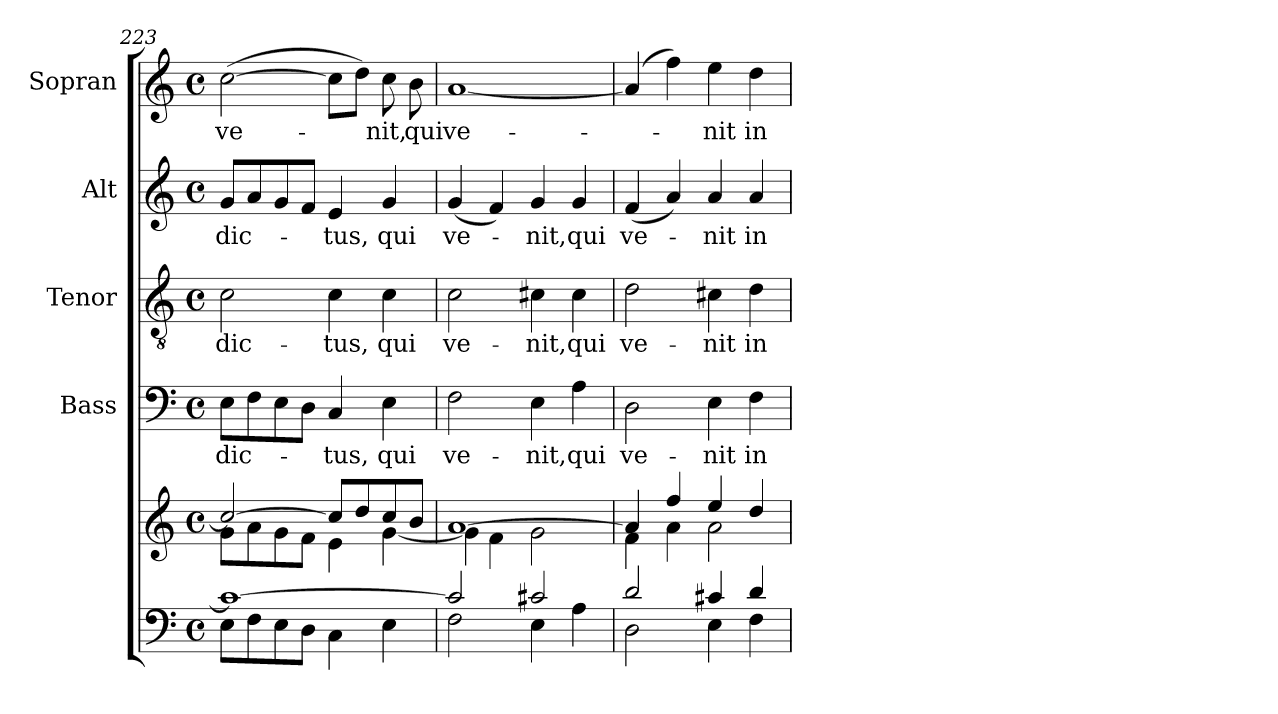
**kern	**kern	**kern	**text	**kern	**text	**kern	**text	**kern	**text
*part5	*part5	*part4	*part4	*part3	*part3	*part2	*part2	*part1	*part1
*staff6	*staff5	*staff4	*staff4	*staff3	*staff3	*staff2	*staff2	*staff1	*staff1
*	*	*I"Bass	*	*I"Tenor	*	*I"Alt	*	*I"Sopran	*
*	*	*I'B	*	*I'T	*	*I'A	*	*I'S	*
*clefF4	*clefG2	*clefF4	*	*clefGv2	*	*clefG2	*	*clefG2	*
*k[]	*k[]	*k[]	*	*k[]	*	*k[]	*	*k[]	*
*C:	*C:	*C:	*	*C:	*	*C:	*	*C:	*
*M4/4	*M4/4	*M4/4	*	*M4/4	*	*M4/4	*	*M4/4	*
*met(c)	*met(c)	*met(c)	*	*met(c)	*	*met(c)	*	*met(c)	*
=223	=223	=223	=223	=223	=223	=223	=223	=223	=223
*^	*^	*	*	*	*	*	*	*	*
!	!	!	!	!	!LO:LY:b	!	!LO:LY:b	!	!LO:LY:b	!	!LO:LY:b
1c_	8E\L	2cc/_	8g\L	8E\L	-dic-	2c\	-dic-	8g/L	-dic-	(>[2cc\	ve-
.	8F\	.	8a\	8F\	.	.	.	8a/	.	.	.
.	8E\	.	8g\	8E\	.	.	.	8g/	.	.	.
.	8D\J	.	8f\J	8D\J	.	.	.	8f/J	.	.	.
!	!	!	!	!	!LO:LY:b	!	!LO:LY:b	!	!LO:LY:b	!	!
.	4C\	8cc/L]	4e\	4C/	-tus,	4c\	-tus,	4e/	-tus,	8cc\L]	.
.	.	8dd/	.	.	.	.	.	.	.	8dd\J)	.
!	!	!	!	!	!LO:LY:b	!	!LO:LY:b	!	!LO:LY:b	!	!LO:LY:b
.	4E\	8cc/	[<4g\	4E\	qui	4c\	qui	4g/	qui	8cc\	-nit,
!	!	!	!	!	!	!	!	!	!	!	!LO:LY:b
.	.	8b/J	.	.	.	.	.	.	.	8b\	qui
!!LO:PB:g=z
=224	=224	=224	=224	=224	=224	=224	=224	=224	=224	=224	=224
!	!	!	!	!	!LO:LY:b	!	!LO:LY:b	!	!LO:LY:b	!	!LO:LY:b
2c/]	2F\	[>1a	4g\]	2F\	ve-	2c\	ve-	(<4g/	ve-	[1a	ve-
.	.	.	4f\	.	.	.	.	4f/)	.	.	.
!	!	!	!	!	!LO:LY:b	!	!LO:LY:b	!	!LO:LY:b	!	!
2c#X/	4E\	.	2g\	4E\	-nit,	4c#X\	-nit,	4g/	-nit,	.	.
!	!	!	!	!	!LO:LY:b	!	!LO:LY:b	!	!LO:LY:b	!	!
.	4A\	.	.	4A\	qui	4c#\	qui	4g/	qui	.	.
=225	=225	=225	=225	=225	=225	=225	=225	=225	=225	=225	=225
!	!	!	!	!	!LO:LY:b	!	!LO:LY:b	!	!LO:LY:b	!	!
2d/	2D\	4a/]	4f\	2D\	ve-	2d\	ve-	(<4f/	ve-	(4a/]	.
.	.	4ff/	4a\	.	.	.	.	4a/)	.	4ff\)	.
!	!	!	!	!	!LO:LY:b	!	!LO:LY:b	!	!LO:LY:b	!	!LO:LY:b
4c#X/	4E\	4ee/	2a\	4E\	-nit	4c#X\	-nit	4a/	-nit	4ee\	-nit
!	!	!	!	!	!LO:LY:b	!	!LO:LY:b	!	!LO:LY:b	!	!LO:LY:b
4d/	4F\	4dd/	.	4F\	in	4d\	in	4a/	in	4dd\	in
*v	*v	*	*	*	*	*	*	*	*	*	*
*	*v	*v	*	*	*	*	*	*	*	*
=	=	=	=	=	=	=	=	=	=
*-	*-	*-	*-	*-	*-	*-	*-	*-	*-
